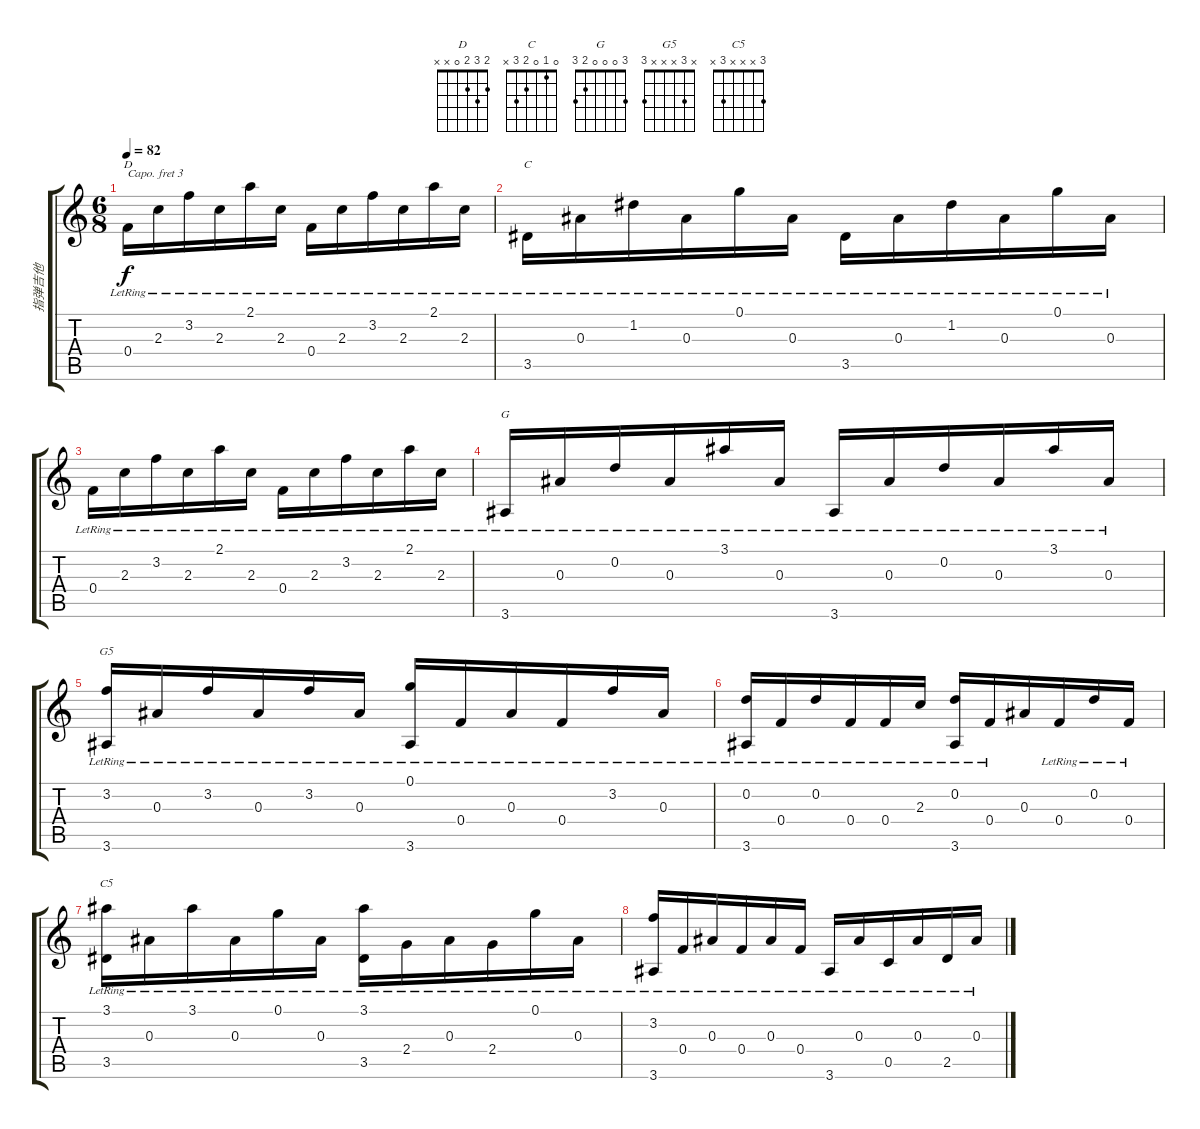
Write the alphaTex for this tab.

\track ("指弹吉他" "指弹吉他") {instrument acousticguitarnylon}
\staff {score tabs}
\capo 3
\tuning (E4 B3 G3 D3 A2 E2) {hide}
\chord ("D" 2 3 2 0 x x)
\chord ("C" 0 1 0 2 3 x)
\chord ("G" 3 0 0 0 2 3)
\chord ("G5" x 3 x x x 3)
\chord ("C5" 3 x x x 3 x)
\ts (6 8)
\tempo 82
\clef g2
\ks c
0.4{lr}.16{ch "D" dy f} 2.3{lr}.16 3.2{lr}.16 2.3{lr}.16 2.1{lr}.16 2.3{lr}.16 0.4{lr}.16 2.3{lr}.16 3.2{lr}.16 2.3{lr}.16 2.1{lr}.16 2.3{lr}.16 |
3.5{lr}.16{ch "C"} 0.3{lr}.16 1.2{lr}.16 0.3{lr}.16 0.1{lr}.16 0.3{lr}.16 3.5{lr}.16 0.3{lr}.16 1.2{lr}.16 0.3{lr}.16 0.1{lr}.16 0.3{lr}.16 |
0.4{lr}.16 2.3{lr}.16 3.2{lr}.16 2.3{lr}.16 2.1{lr}.16 2.3{lr}.16 0.4{lr}.16 2.3{lr}.16 3.2{lr}.16 2.3{lr}.16 2.1{lr}.16 2.3{lr}.16 |
3.6{lr}.16{ch "G"} 0.3{lr}.16 0.2{lr}.16 0.3{lr}.16 3.1{lr}.16 0.3{lr}.16 3.6{lr}.16 0.3{lr}.16 0.2{lr}.16 0.3{lr}.16 3.1{lr}.16 0.3{lr}.16 |
(3.2{lr} 3.6{lr}).16{ch "G5"} 0.3{lr}.16 3.2{lr}.16 0.3{lr}.16 3.2{lr}.16 0.3{lr}.16 (0.1{lr} 3.6{lr}).16 0.4{lr}.16 0.3{lr}.16 0.4{lr}.16 3.2{lr}.16 0.3{lr}.16 |
(0.2{lr} 3.6{lr}).16 0.4{lr}.16 0.2{lr}.16 0.4{lr}.16 0.4{lr}.16 2.3{lr}.16 (0.2{lr} 3.6{lr}).16 0.4{lr}.16 0.3.16 0.4{lr}.16 0.2{lr}.16 0.4{lr}.16 |
(3.1{lr} 3.5{lr}).16{ch "C5"} 0.3{lr}.16 3.1{lr}.16 0.3{lr}.16 0.1{lr}.16 0.3{lr}.16 (3.1{lr} 3.5{lr}).16 2.4{lr}.16 0.3{lr}.16 2.4{lr}.16 0.1{lr}.16 0.3{lr}.16 |
(3.2{lr} 3.6{lr}).16 0.4{lr}.16 0.3{lr}.16 0.4{lr}.16 0.3{lr}.16 0.4{lr}.16 3.6{lr}.16 0.3{lr}.16 0.5{lr}.16 0.3{lr}.16 2.5{lr}.16 0.3{lr}.16
